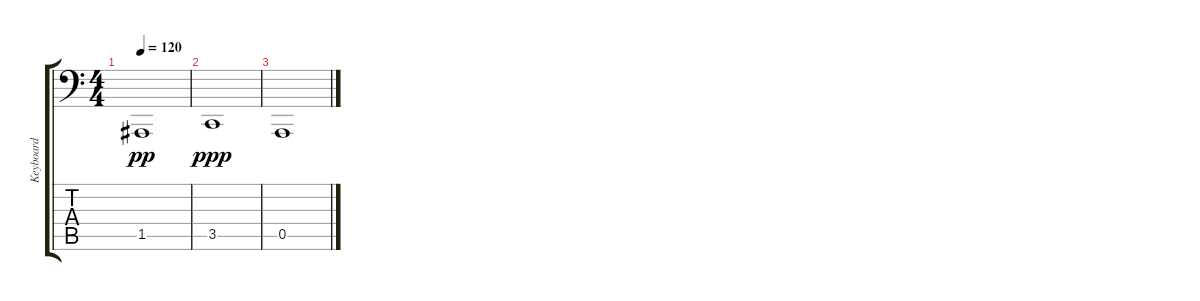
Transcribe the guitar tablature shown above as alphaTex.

\track ("Keyboard" "Keyboard") {instrument pad6metallic}
\staff {score tabs}
\tuning (E3 B2 G2 D2 A1 D1) {hide}
\ts (4 4)
\tempo 120
\clef f4
\ks c
1.5.1{dy pp} |
3.5.1{dy ppp} |
0.5.1
